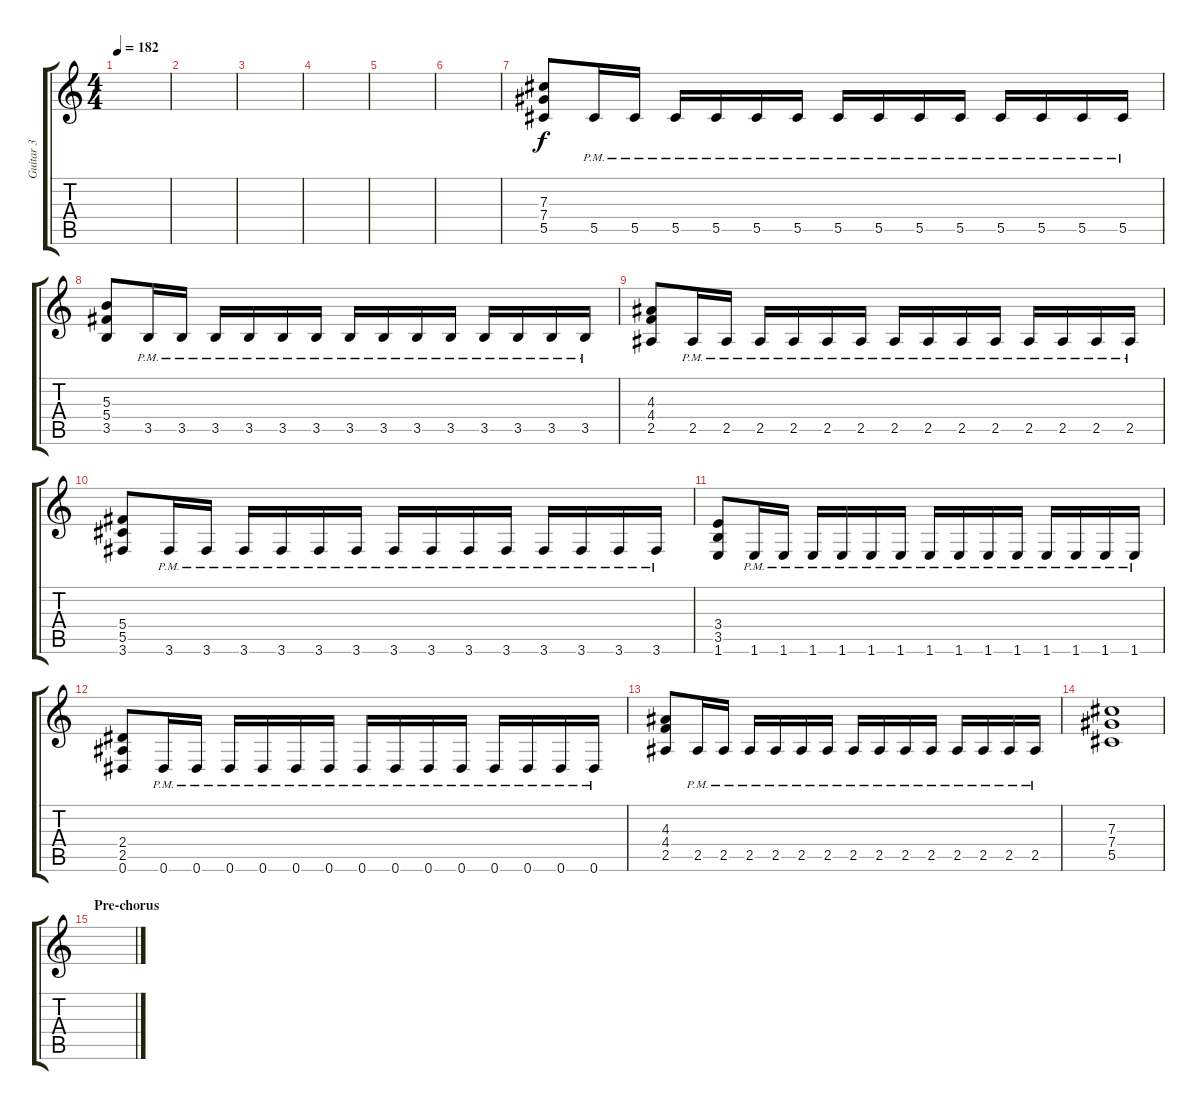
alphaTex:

\track ("Guitar 3" "Guitar 3") {instrument distortionguitar}
\staff {score tabs}
\tuning (Eb4 Bb3 Gb3 Db3 Ab2 Eb2) {hide}
\ts (4 4)
\tempo 182
\clef g2
\ks c
|
|
|
|
|
|
(7.3 7.4 5.5).8{volume 10 balance 8} 5.5{pm}.16 5.5{pm}.16 5.5{pm}.16 5.5{pm}.16 5.5{pm}.16 5.5{pm}.16 5.5{pm}.16 5.5{pm}.16 5.5{pm}.16 5.5{pm}.16 5.5{pm}.16 5.5{pm}.16 5.5{pm}.16 5.5{pm}.16 |
(5.3 5.4 3.5).8 3.5{pm}.16 3.5{pm}.16 3.5{pm}.16 3.5{pm}.16 3.5{pm}.16 3.5{pm}.16 3.5{pm}.16 3.5{pm}.16 3.5{pm}.16 3.5{pm}.16 3.5{pm}.16 3.5{pm}.16 3.5{pm}.16 3.5{pm}.16 |
(4.3 4.4 2.5).8 2.5{pm}.16 2.5{pm}.16 2.5{pm}.16 2.5{pm}.16 2.5{pm}.16 2.5{pm}.16 2.5{pm}.16 2.5{pm}.16 2.5{pm}.16 2.5{pm}.16 2.5{pm}.16 2.5{pm}.16 2.5{pm}.16 2.5{pm}.16 |
(5.4 5.5 3.6).8 3.6{pm}.16 3.6{pm}.16 3.6{pm}.16 3.6{pm}.16 3.6{pm}.16 3.6{pm}.16 3.6{pm}.16 3.6{pm}.16 3.6{pm}.16 3.6{pm}.16 3.6{pm}.16 3.6{pm}.16 3.6{pm}.16 3.6{pm}.16 |
(3.4 3.5 1.6).8 1.6{pm}.16 1.6{pm}.16 1.6{pm}.16 1.6{pm}.16 1.6{pm}.16 1.6{pm}.16 1.6{pm}.16 1.6{pm}.16 1.6{pm}.16 1.6{pm}.16 1.6{pm}.16 1.6{pm}.16 1.6{pm}.16 1.6{pm}.16 |
(2.4 2.5 0.6).8 0.6{pm}.16 0.6{pm}.16 0.6{pm}.16 0.6{pm}.16 0.6{pm}.16 0.6{pm}.16 0.6{pm}.16 0.6{pm}.16 0.6{pm}.16 0.6{pm}.16 0.6{pm}.16 0.6{pm}.16 0.6{pm}.16 0.6{pm}.16 |
(4.3 4.4 2.5).8 2.5{pm}.16 2.5{pm}.16 2.5{pm}.16 2.5{pm}.16 2.5{pm}.16 2.5{pm}.16 2.5{pm}.16 2.5{pm}.16 2.5{pm}.16 2.5{pm}.16 2.5{pm}.16 2.5{pm}.16 2.5{pm}.16 2.5{pm}.16 |
(7.3 7.4 5.5).1 |
\section ("" "Pre-chorus")
